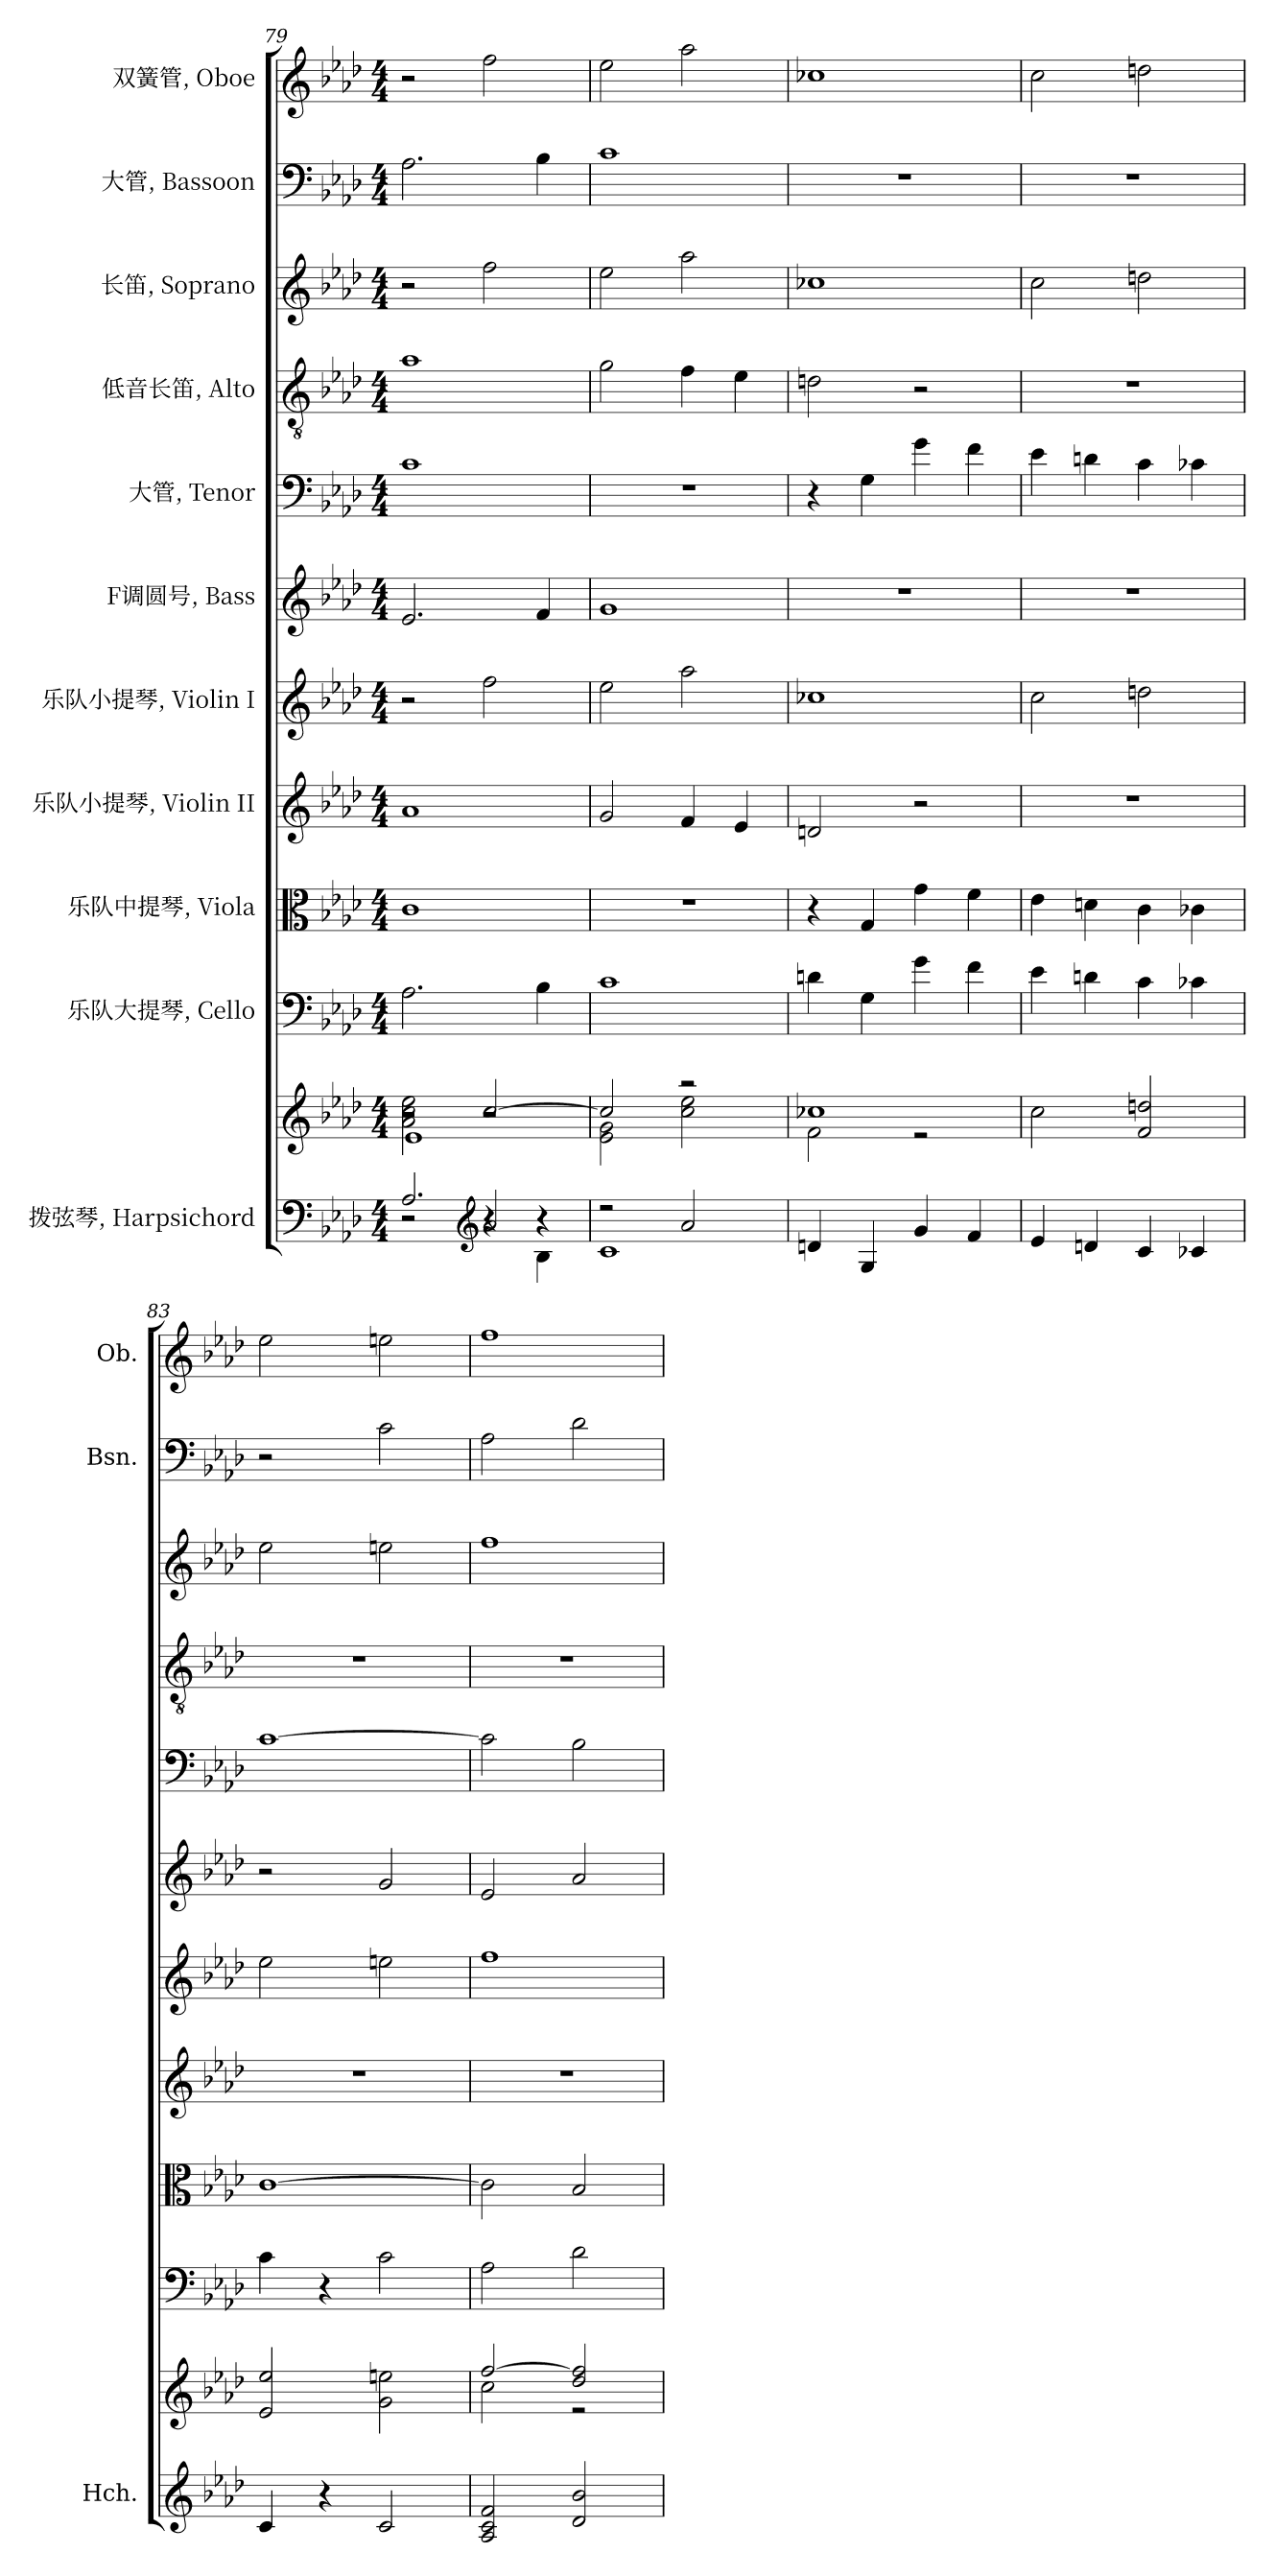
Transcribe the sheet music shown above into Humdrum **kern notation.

**kern	**kern	**kern	**kern	**kern	**kern	**kern	**kern	**kern	**kern	**kern	**kern
*part11	*part11	*part10	*part9	*part8	*part7	*part6	*part5	*part4	*part3	*part2	*part1
*staff12	*staff11	*staff10	*staff9	*staff8	*staff7	*staff6	*staff5	*staff4	*staff3	*staff2	*staff1
*I"拨弦琴, Harpsichord	*	*I"乐队大提琴, Cello	*I"乐队中提琴, Viola	*I"乐队小提琴, Violin II	*I"乐队小提琴, Violin I	*I"F调圆号, Bass	*I"大管, Tenor	*I"低音长笛, Alto	*I"长笛, Soprano	*I"大管, Bassoon	*I"双簧管, Oboe
*I'Hch.	*	*	*	*	*	*	*	*	*	*I'Bsn.	*I'Ob.
*clefF4	*clefG2	*clefF4	*clefC3	*clefG2	*clefG2	*clefG2	*clefF4	*clefGv2	*clefG2	*clefF4	*clefG2
*	*	*	*	*	*	*ITrd4c7	*	*	*	*	*
*k[b-e-a-d-]	*k[b-e-a-d-]	*k[b-e-a-d-]	*k[b-e-a-d-]	*k[b-e-a-d-]	*k[b-e-a-d-]	*k[b-e-a-d-g-]	*k[b-e-a-d-]	*k[b-e-a-d-]	*k[b-e-a-d-]	*k[b-e-a-d-]	*k[b-e-a-d-]
*M4/4	*M4/4	*M4/4	*M4/4	*M4/4	*M4/4	*M4/4	*M4/4	*M4/4	*M4/4	*M4/4	*M4/4
=79	=79	=79	=79	=79	=79	=79	=79	=79	=79	=79	=79
*^	*^	*	*	*	*	*	*	*	*	*	*
*	*^	*	*^	*	*	*	*	*	*	*	*	*	*
2r	2r	2.A-/	2r	2a-\ 2cc\ 2ee-\	1e-	2.A-\	1c	1a-	2r	2.A-/	1c	1a-	2r	2.A-\	2r
*clefG2	*	*	*	*	*	*	*	*	*	*	*	*	*	*	*
2a-/	4r	.	[2cc/	2r	.	.	.	.	2ff\	.	.	.	2ff\	.	2ff\
.	4B-\	4r	.	.	.	4B-\	.	.	.	4B-/	.	.	.	4B-\	.
*	*v	*v	*	*	*	*	*	*	*	*	*	*	*	*	*
*	*	*	*v	*v	*	*	*	*	*	*	*	*	*	*
!!LO:PB:g=z
=80	=80	=80	=80	=80	=80	=80	=80	=80	=80	=80	=80	=80	=80
2r	1c	2cc/]	2e-\ 2g\	1c	1r	2g/	2ee-\	1c	1r	2g\	2ee-\	1c	2ee-\
2a-/	.	2r	2cc\ 2ee-\	.	.	4f/	2aa-\	.	.	4f\	2aa-\	.	2aa-\
.	.	.	.	.	.	4e-/	.	.	.	4e-\	.	.	.
*v	*v	*	*	*	*	*	*	*	*	*	*	*	*
=81	=81	=81	=81	=81	=81	=81	=81	=81	=81	=81	=81	=81
4dn/	1cc-X	2f\	4dn\	4r	2dn/	1cc-X	1r	4r	2dn\	1cc-X	1r	1cc-X
4G/	.	.	4G\	4G/	.	.	.	4G\	.	.	.	.
4g/	.	2r	4g\	4g\	2r	.	.	4g\	2r	.	.	.
4f/	.	.	4f\	4f\	.	.	.	4f\	.	.	.	.
*	*v	*v	*	*	*	*	*	*	*	*	*	*
=82	=82	=82	=82	=82	=82	=82	=82	=82	=82	=82	=82
4e-/	2cc\	4e-\	4e-\	1r	2cc\	1r	4e-\	1r	2cc\	1r	2cc\
4dn/	.	4dn\	4dn\	.	.	.	4dn\	.	.	.	.
4c/	2f/ 2ddn/	4c\	4c\	.	2ddn\	.	4c\	.	2ddn\	.	2ddn\
4c-X/	.	4c-X\	4c-X\	.	.	.	4c-X\	.	.	.	.
=83	=83	=83	=83	=83	=83	=83	=83	=83	=83	=83	=83
4c/	2e-/ 2ee-/	4c\	[1c	1r	2ee-\	2r	[1c	1r	2ee-\	2r	2ee-\
4r	.	4r	.	.	.	.	.	.	.	.	.
2c/	2g\ 2een\	2c\	.	.	2een\	2c/	.	.	2een\	2c\	2een\
=84	=84	=84	=84	=84	=84	=84	=84	=84	=84	=84	=84
*	*^	*	*	*	*	*	*	*	*	*	*
2A-/ 2c/ 2f/	[2ff/	2cc\	2A-\	2c\]	1r	1ff	2A-/	2c\]	1r	1ff	2A-\	1ff
2d-/ 2b-/	2dd-/ 2ff/]	2r	2d-\	2B-/	.	.	2d-/	2B-\	.	.	2d-\	.
*	*v	*v	*	*	*	*	*	*	*	*	*	*
=	=	=	=	=	=	=	=	=	=	=	=
*-	*-	*-	*-	*-	*-	*-	*-	*-	*-	*-	*-
